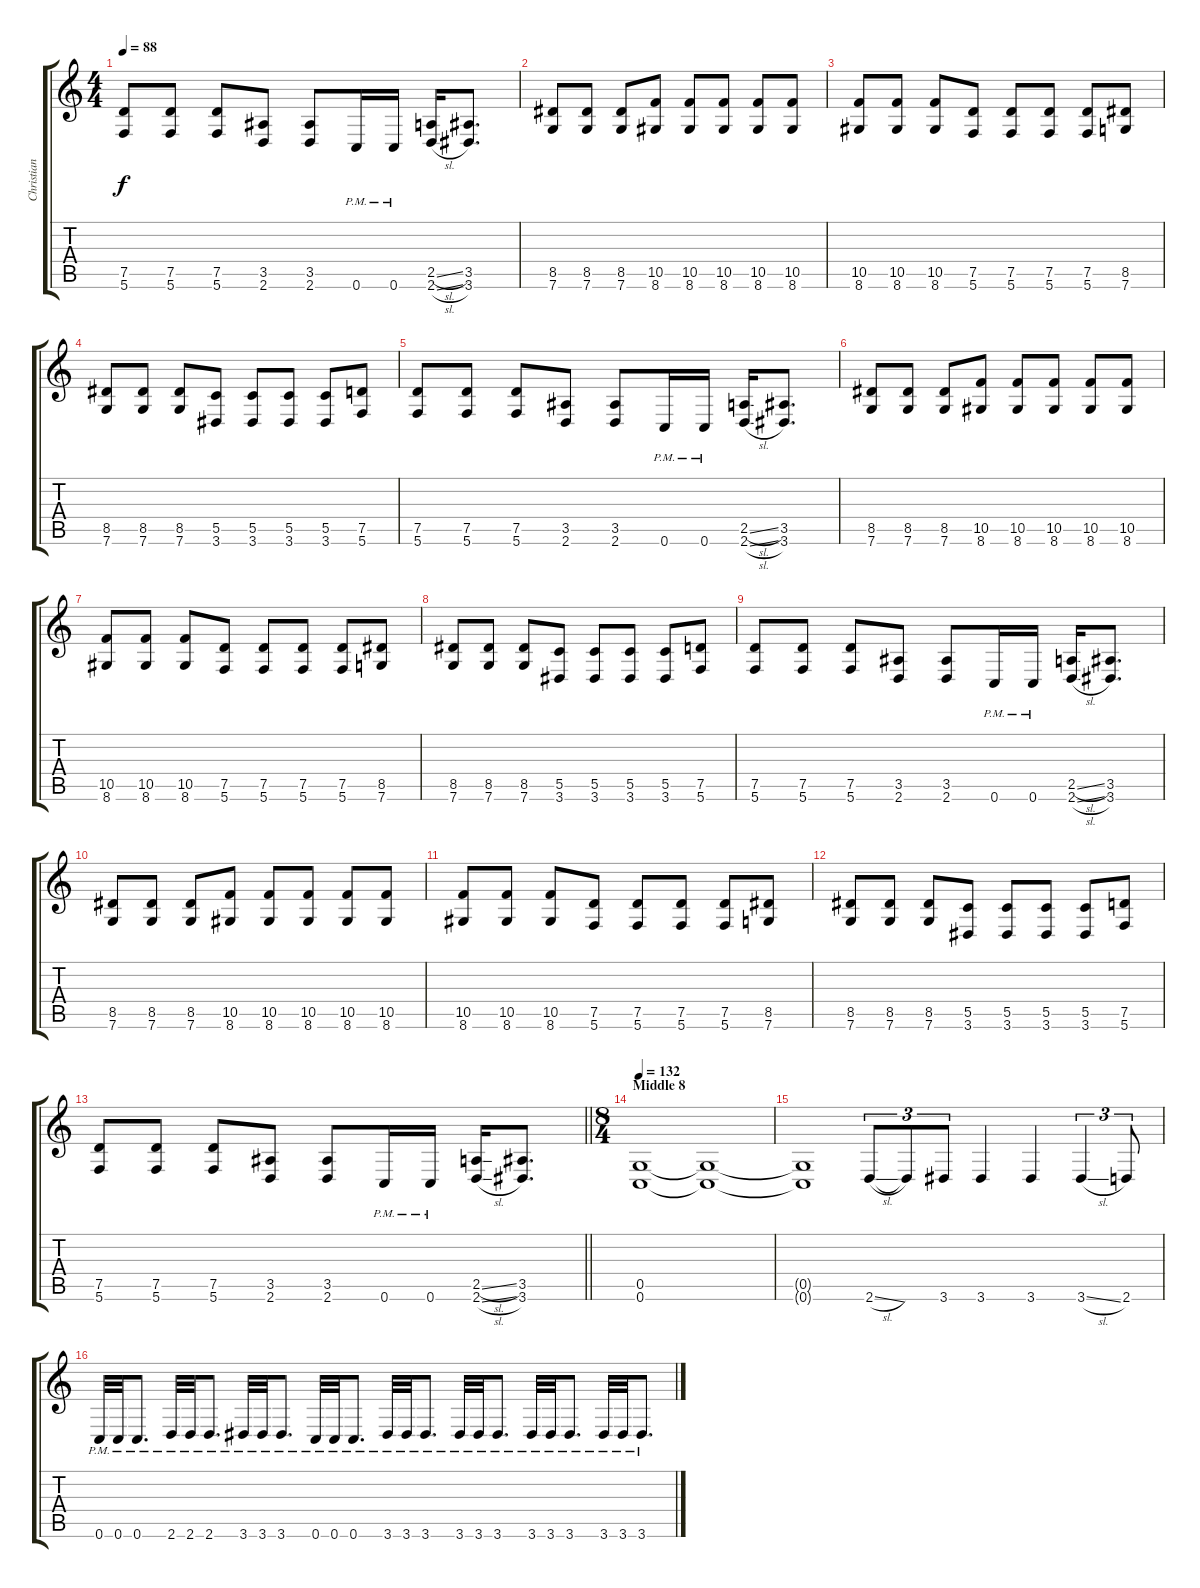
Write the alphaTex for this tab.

\track ("Christian" "Christian") {instrument distortionguitar}
\staff {score tabs}
\tuning (D4 A3 F3 C3 G2 C2) {hide}
\ts (4 4)
\tempo 88
\clef g2
\ks c
(7.5 5.6).8{dy f} (7.5 5.6).8 (7.5 5.6).8 (3.5 2.6).8 (3.5 2.6).8 0.6{pm}.16 0.6{pm}.16 (2.5{sl} 2.6{sl}).16 (3.5 3.6).8{d} |
(8.5 7.6).8 (8.5 7.6).8 (8.5 7.6).8 (10.5 8.6).8 (10.5 8.6).8 (10.5 8.6).8 (10.5 8.6).8 (10.5 8.6).8 |
(10.5 8.6).8 (10.5 8.6).8 (10.5 8.6).8 (7.5 5.6).8 (7.5 5.6).8 (7.5 5.6).8 (7.5 5.6).8 (8.5 7.6).8 |
(8.5 7.6).8 (8.5 7.6).8 (8.5 7.6).8 (5.5 3.6).8 (5.5 3.6).8 (5.5 3.6).8 (5.5 3.6).8 (7.5 5.6).8 |
(7.5 5.6).8 (7.5 5.6).8 (7.5 5.6).8 (3.5 2.6).8 (3.5 2.6).8 0.6{pm}.16 0.6{pm}.16 (2.5{sl} 2.6{sl}).16 (3.5 3.6).8{d} |
(8.5 7.6).8 (8.5 7.6).8 (8.5 7.6).8 (10.5 8.6).8 (10.5 8.6).8 (10.5 8.6).8 (10.5 8.6).8 (10.5 8.6).8 |
(10.5 8.6).8 (10.5 8.6).8 (10.5 8.6).8 (7.5 5.6).8 (7.5 5.6).8 (7.5 5.6).8 (7.5 5.6).8 (8.5 7.6).8 |
(8.5 7.6).8 (8.5 7.6).8 (8.5 7.6).8 (5.5 3.6).8 (5.5 3.6).8 (5.5 3.6).8 (5.5 3.6).8 (7.5 5.6).8 |
(7.5 5.6).8 (7.5 5.6).8 (7.5 5.6).8 (3.5 2.6).8 (3.5 2.6).8 0.6{pm}.16 0.6{pm}.16 (2.5{sl} 2.6{sl}).16 (3.5 3.6).8{d} |
(8.5 7.6).8 (8.5 7.6).8 (8.5 7.6).8 (10.5 8.6).8 (10.5 8.6).8 (10.5 8.6).8 (10.5 8.6).8 (10.5 8.6).8 |
(10.5 8.6).8 (10.5 8.6).8 (10.5 8.6).8 (7.5 5.6).8 (7.5 5.6).8 (7.5 5.6).8 (7.5 5.6).8 (8.5 7.6).8 |
(8.5 7.6).8 (8.5 7.6).8 (8.5 7.6).8 (5.5 3.6).8 (5.5 3.6).8 (5.5 3.6).8 (5.5 3.6).8 (7.5 5.6).8 |
\barLineRight lightlight
(7.5 5.6).8 (7.5 5.6).8 (7.5 5.6).8 (3.5 2.6).8 (3.5 2.6).8 0.6{pm}.16 0.6{pm}.16 (2.5{sl} 2.6{sl}).16 (3.5 3.6).8{d} |
\ts (8 4)
\section ("" "Middle 8")
\tempo 132
(0.5 0.6).1 (0.5{t} 0.6{t}).1 |
(0.5{t} 0.6{t}).1 2.6{sl}.8{tu (3 2)} 2.6{t}.8{tu (3 2)} 3.6.8{tu (3 2)} 3.6.4 3.6.4 3.6{sl}.4{tu (3 2)} 2.6.8{tu (3 2)} |
0.6{pm}.32 0.6{pm}.32 0.6{pm}.8{d} 2.6{pm}.32 2.6{pm}.32 2.6{pm}.8{d} 3.6{pm}.32 3.6{pm}.32 3.6{pm}.8{d} 0.6{pm}.32 0.6{pm}.32 0.6{pm}.8{d} 3.6{pm}.32 3.6{pm}.32 3.6{pm}.8{d} 3.6{pm}.32 3.6{pm}.32 3.6{pm}.8{d} 3.6{pm}.32 3.6{pm}.32 3.6{pm}.8{d} 3.6{pm}.32 3.6{pm}.32 3.6{pm}.8{d}
